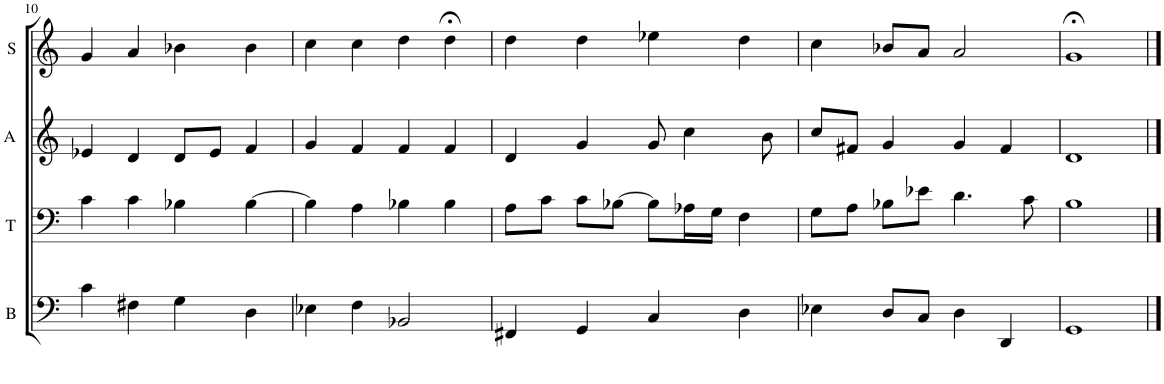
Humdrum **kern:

**kern	**kern	**kern	**kern
*part4	*part3	*part2	*part1
*staff4	*staff3	*staff2	*staff1
*I"B	*I"T	*I"A	*I"S
*I'B	*I'T	*I'A	*I'S
!!LO:PB:g=z
*clefF4	*clefF4	*clefG2	*clefG2
*k[]	*k[]	*k[]	*k[]
*M4/4	*M4/4	*M4/4	*M4/4
=10	=10	=10	=10
4c\	4c\	4e-X/	4g/
4F#X\	4c\	4d/	4a/
4G\	4B-X\	8d/L	4b-X\
.	.	8e-/J	.
4D\	[4B-\	4f/	4b-\
=11	=11	=11	=11
4E-X\	4B-\]	4g/	4cc\
4F\	4A\	4f/	4cc\
2BB-X/	4B-X\	4f/	4dd\
.	4B-\	4f/	4dd;<\
=12	=12	=12	=12
4FF#X/	8A\L	4d/	4dd\
.	8c\J	.	.
4GG/	8c\L	4g/	4dd\
.	[8B-X\J	.	.
4C/	8B-\L]	8g/	4ee-X\
.	16A-X\L	4cc\	.
.	16G\JJ	.	.
4D\	4F\	.	4dd\
.	.	8b\	.
=13	=13	=13	=13
4E-X\	8G\L	8cc/L	4cc\
.	8A\J	8f#X/J	.
8D/L	8B-X\L	4g/	8b-X/L
8C/J	8e-X\J	.	8a/J
4D\	4.d\	4g/	2a/
4DD/	.	4f#/	.
.	8c\	.	.
=14	=14	=14	=14
1GG	1B	1d	1g;<
==	==	==	==
*-	*-	*-	*-
